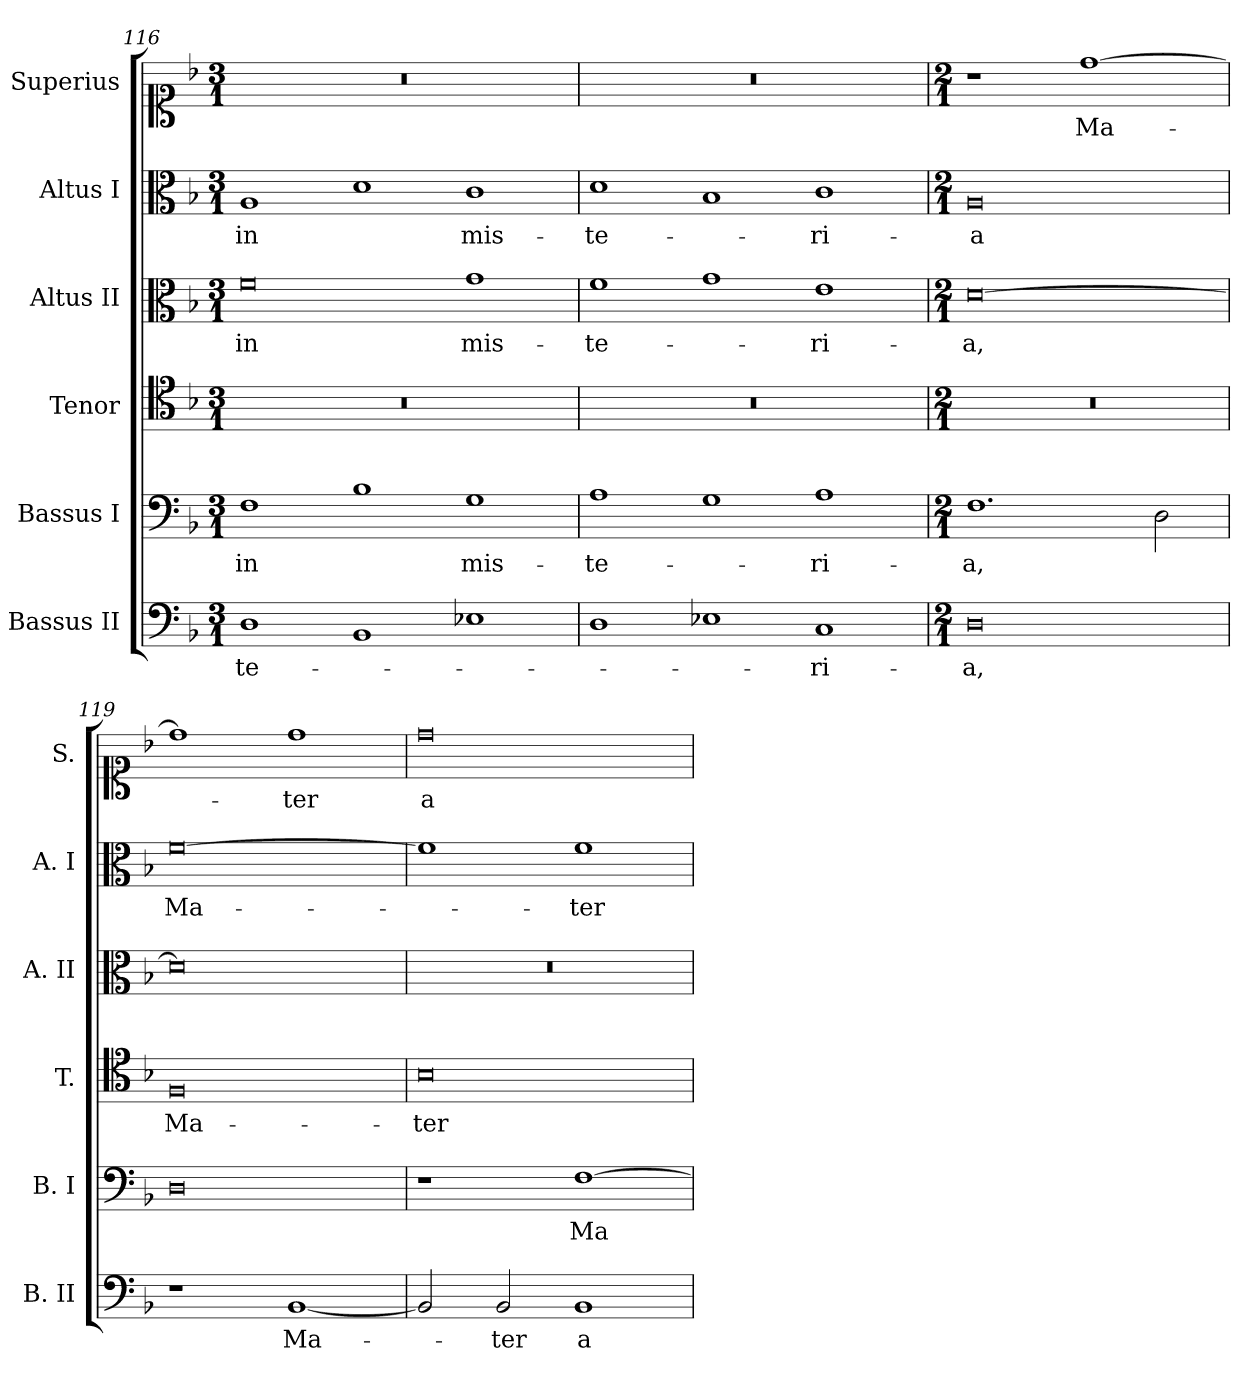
**kern	**text	**kern	**text	**kern	**text	**kern	**text	**kern	**text	**kern	**text
*part6	*part6	*part5	*part5	*part4	*part4	*part3	*part3	*part2	*part2	*part1	*part1
*staff6	*staff6	*staff5	*staff5	*staff4	*staff4	*staff3	*staff3	*staff2	*staff2	*staff1	*staff1
*I"Bassus II	*	*I"Bassus I	*	*I"Tenor	*	*I"Altus II	*	*I"Altus I	*	*I"Superius	*
*I'B. II	*	*I'B.  I	*	*I'T.	*	*I'A. II	*	*I'A. I	*	*I'S.	*
*clefF4	*	*clefF4	*	*clefC4	*	*clefC3	*	*clefC3	*	*clefC1	*
*k[b-]	*	*k[b-]	*	*k[b-]	*	*k[b-]	*	*k[b-]	*	*k[b-]	*
*F:	*	*F:	*	*F:	*	*F:	*	*F:	*	*F:	*
*M3/1	*	*M3/1	*	*M3/1	*	*M3/1	*	*M3/1	*	*M3/1	*
=116	=116	=116	=116	=116	=116	=116	=116	=116	=116	=116	=116
1D	-te-	1F	in	0.r	.	0f	in	1A	in	0.r	.
1BB-	.	1B-	.	.	.	.	.	1d	.	.	.
1E-X	.	1G	mis-	.	.	1g	mis-	1c	mis-	.	.
=117	=117	=117	=117	=117	=117	=117	=117	=117	=117	=117	=117
1D	.	1A	-te-	0.r	.	1f	-te-	1d	-te-	0.r	.
1E-i	.	1G	.	.	.	1g	.	1B-	.	.	.
1C	-ri-	1A	-ri-	.	.	1e	-ri-	1c	-ri-	.	.
=118	=118	=118	=118	=118	=118	=118	=118	=118	=118	=118	=118
*M2/1	*	*M2/1	*	*M2/1	*	*M2/1	*	*M2/1	*	*M2/1	*
0D	-a,	1.F	-a,	0r	.	[0d	-a,	0A	-a	1r	.
.	.	.	.	.	.	.	.	.	.	[1dd	Ma-
.	.	2D\	.	.	.	.	.	.	.	.	.
=119	=119	=119	=119	=119	=119	=119	=119	=119	=119	=119	=119
1r	.	0D	.	0F	Ma-	0d]	.	[0f	Ma-	1dd]	.
[1BB-	Ma-	.	.	.	.	.	.	.	.	1dd	-ter
=120	=120	=120	=120	=120	=120	=120	=120	=120	=120	=120	=120
2BB-/]	.	1r	.	0B-	-ter	0r	.	1f]	.	0dd	a-
2BB-/	-ter	.	.	.	.	.	.	.	.	.	.
1BB-	a-	[1F	Ma-	.	.	.	.	1f	-ter	.	.
=	=	=	=	=	=	=	=	=	=	=	=
*-	*-	*-	*-	*-	*-	*-	*-	*-	*-	*-	*-
